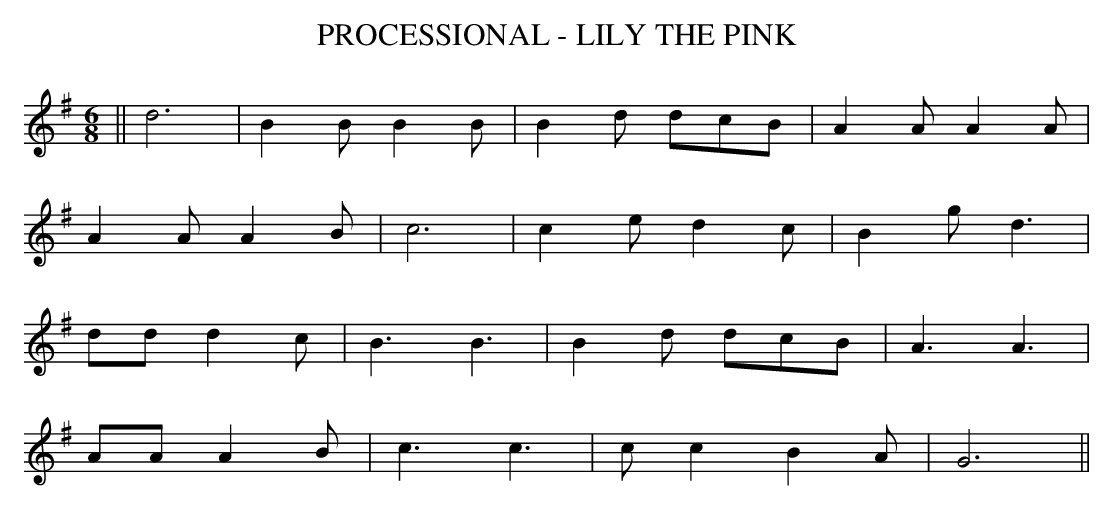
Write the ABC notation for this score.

X:1
T:PROCESSIONAL - LILY THE PINK
M: 6/8
L: 1/8
K: G
||d6|B2BB2B|B2d dcB|A2AA2A|
A2AA2B|c6|c2ed2c|B2gd3|
dd d2c|B3B3|B2d dcB|A3A3|
AAA2B|c3c3|cc2B2A|G6||
